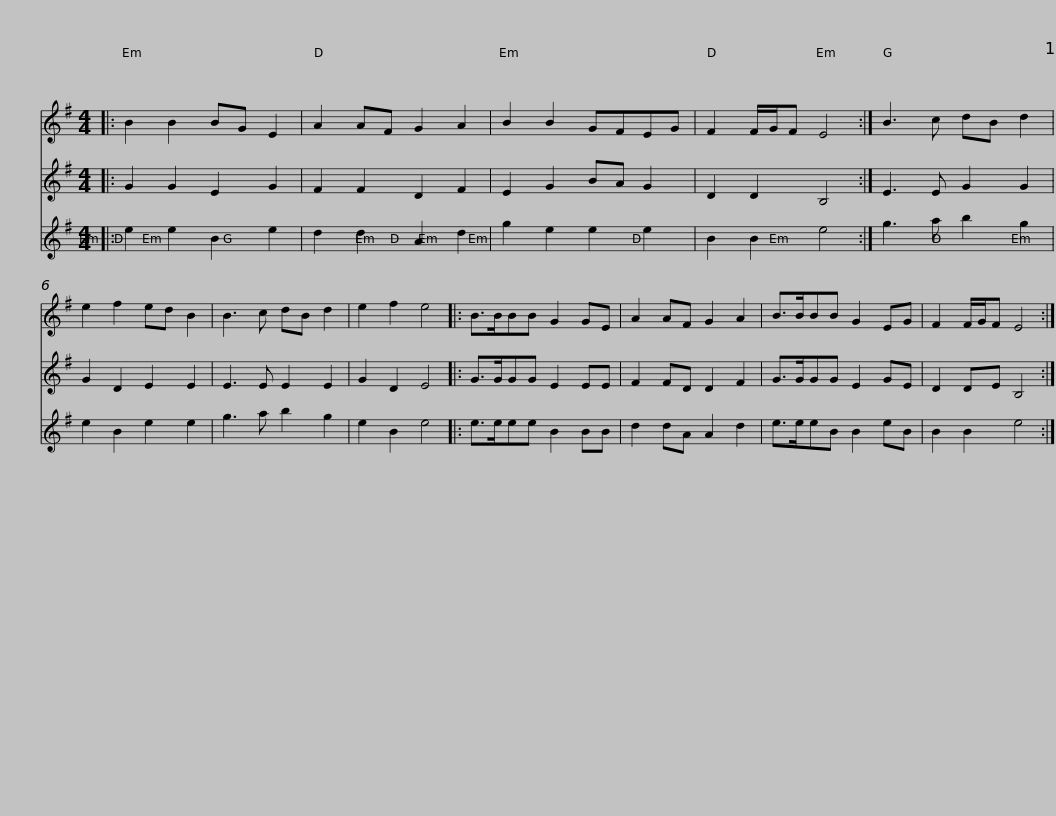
X:1
%%score 1 2 3 4
L:1/8
M:4/4
I:linebreak $
K:Emin
V:1 treble
V:2 treble
V:3 treble
V:4 treble
V:1
|: B2 B2 BG E2 | A2 AF G2 A2 | B2 B2 GFEG | F2 F/G/F E4 :| B3 c dB d2 | %5
 e2 f2 ed B2 | B3 c dB d2 |$ e2 f2 e4 |: B>BBB G2 GE | A2 AF G2 A2 | %10
 B>BBB G2 EG | F2 F/G/F E4 :| %12
V:2
|: G2 G2 E2 G2 | F2 F2 D2 F2 | E2 G2 BA G2 | D2 D2 B,4 :| E3 E G2 G2 | %5
 G2 D2 E2 E2 | E3 E E2 E2 |$ G2 D2 E4 |: G>GGG E2 EE | F2 FD D2 F2 | %10
 G>GGG E2 GE | D2 DE B,4 :| %12
V:3
|: e2 e2 B2 e2 | d2 d2 A2 d2 | g2 e2 e2 e2 | B2 B2 e4 :| g3 a b2 g2 | %5
 e2 B2 e2 e2 | g3 a b2 g2 |$ e2 B2 e4 |: e>eee B2 BB | d2 dA A2 d2 | %10
 e>eeB B2 eB | B2 B2 e4 :| %12
V:4
|: x8 | x8 | x8 | x4 x4 :| x8 | %5
 x2 x2 x4 | x8 |$ x2 x2 x4 |: x8 | x8 | %10
 x8 | x4 x4 :| %12
